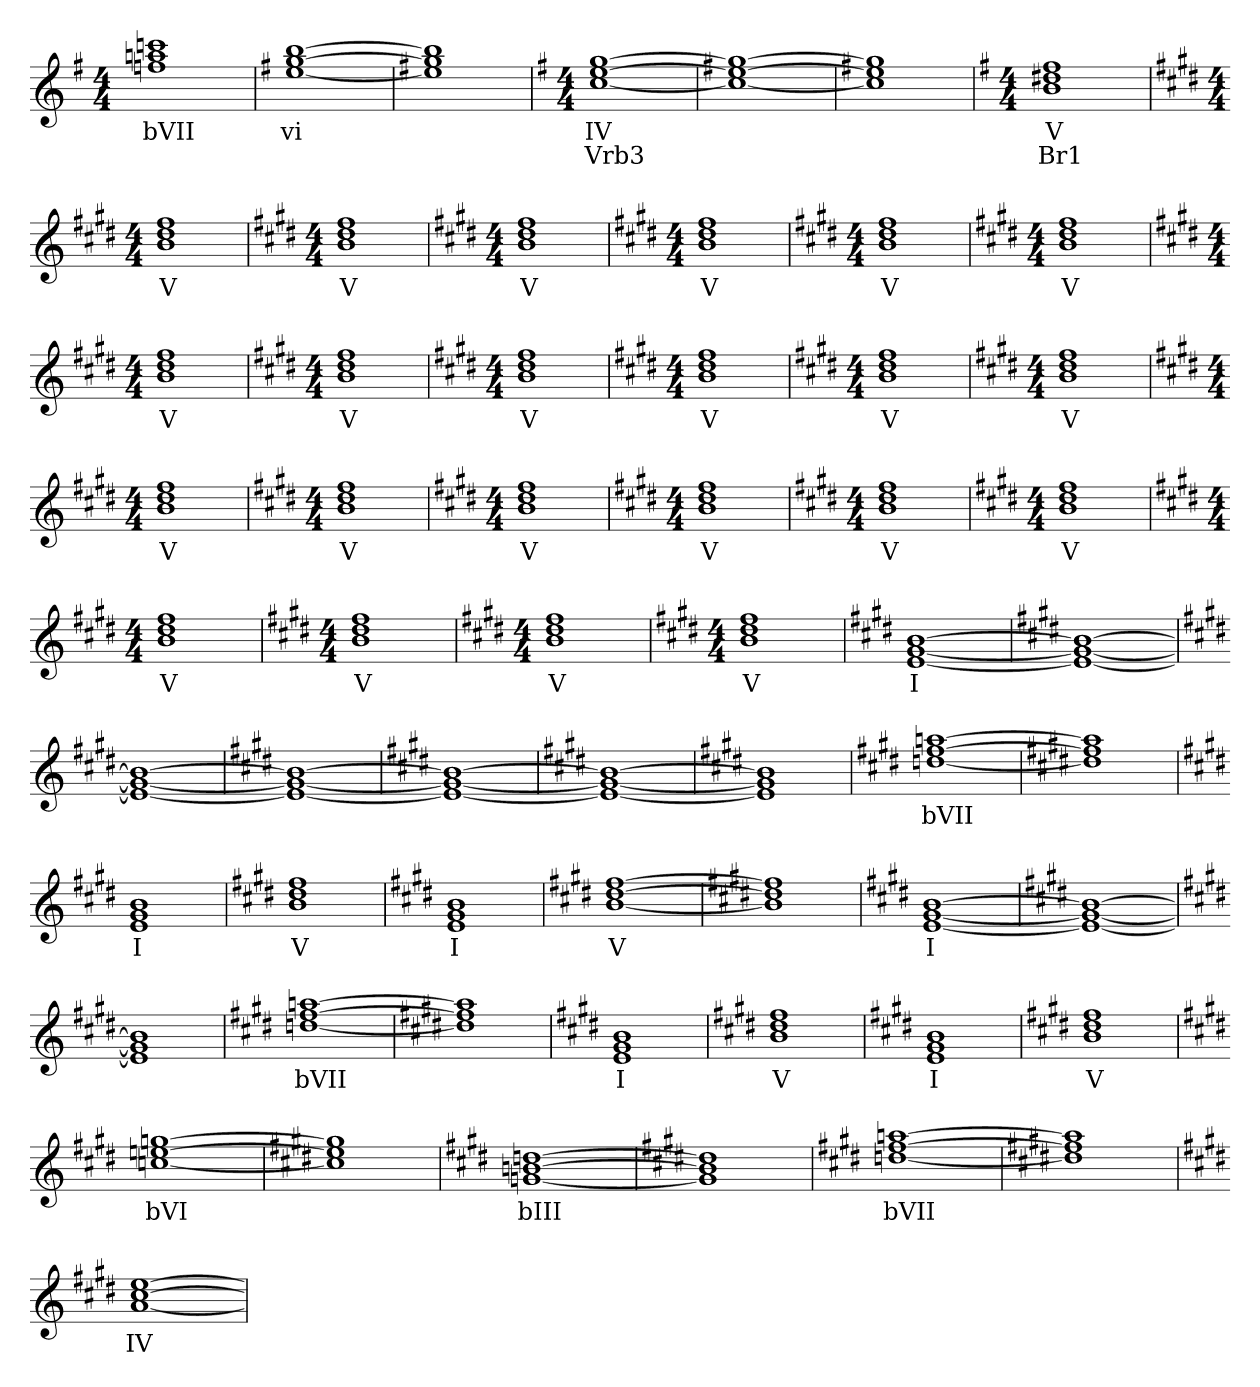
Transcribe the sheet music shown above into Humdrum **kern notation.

**kern	**text	**text
*part1	*part1	*part1
*staff1	*staff1	*staff1
*k[f#]	*	*
*G:	*	*
*M4/4	*	*
=	=	=
1ffn 1aan 1cccn	bVII	.
=	=	=
*k[f#]	*	*
*G:	*	*
[1ee [1gg [1bb	vi	.
=	=	=
*k[f#]	*	*
*G:	*	*
1ee] 1gg] 1bb]	.	.
=	=	=
*k[f#]	*	*
*G:	*	*
*M4/4	*	*
[1cc [1ee [1gg	IV	Vrb3
=	=	=
*k[f#]	*	*
*G:	*	*
1cc_ 1ee_ 1gg_	.	.
=	=	=
*k[f#]	*	*
*G:	*	*
1cc] 1ee] 1gg]	.	.
=	=	=
*k[f#]	*	*
*G:	*	*
*M4/4	*	*
1b 1dd#X 1ff#	V	Br1
=	=	=
*k[f#c#g#d#]	*	*
*E:	*	*
*M4/4	*	*
1b 1dd# 1ff#	V	.
=	=	=
*k[f#c#g#d#]	*	*
*E:	*	*
*M4/4	*	*
1b 1dd# 1ff#	V	.
=	=	=
*k[f#c#g#d#]	*	*
*E:	*	*
*M4/4	*	*
1b 1dd# 1ff#	V	.
=	=	=
*k[f#c#g#d#]	*	*
*E:	*	*
*M4/4	*	*
1b 1dd# 1ff#	V	.
=	=	=
*k[f#c#g#d#]	*	*
*E:	*	*
*M4/4	*	*
1b 1dd# 1ff#	V	.
=	=	=
*k[f#c#g#d#]	*	*
*E:	*	*
*M4/4	*	*
1b 1dd# 1ff#	V	.
=	=	=
*k[f#c#g#d#]	*	*
*E:	*	*
*M4/4	*	*
1b 1dd# 1ff#	V	.
=	=	=
*k[f#c#g#d#]	*	*
*E:	*	*
*M4/4	*	*
1b 1dd# 1ff#	V	.
=	=	=
*k[f#c#g#d#]	*	*
*E:	*	*
*M4/4	*	*
1b 1dd# 1ff#	V	.
=	=	=
*k[f#c#g#d#]	*	*
*E:	*	*
*M4/4	*	*
1b 1dd# 1ff#	V	.
=	=	=
*k[f#c#g#d#]	*	*
*E:	*	*
*M4/4	*	*
1b 1dd# 1ff#	V	.
=	=	=
*k[f#c#g#d#]	*	*
*E:	*	*
*M4/4	*	*
1b 1dd# 1ff#	V	.
=	=	=
*k[f#c#g#d#]	*	*
*E:	*	*
*M4/4	*	*
1b 1dd# 1ff#	V	.
=	=	=
*k[f#c#g#d#]	*	*
*E:	*	*
*M4/4	*	*
1b 1dd# 1ff#	V	.
=	=	=
*k[f#c#g#d#]	*	*
*E:	*	*
*M4/4	*	*
1b 1dd# 1ff#	V	.
=	=	=
*k[f#c#g#d#]	*	*
*E:	*	*
*M4/4	*	*
1b 1dd# 1ff#	V	.
=	=	=
*k[f#c#g#d#]	*	*
*E:	*	*
*M4/4	*	*
1b 1dd# 1ff#	V	.
=	=	=
*k[f#c#g#d#]	*	*
*E:	*	*
*M4/4	*	*
1b 1dd# 1ff#	V	.
=	=	=
*k[f#c#g#d#]	*	*
*E:	*	*
*M4/4	*	*
1b 1dd# 1ff#	V	.
=	=	=
*k[f#c#g#d#]	*	*
*E:	*	*
*M4/4	*	*
1b 1dd# 1ff#	V	.
=	=	=
*k[f#c#g#d#]	*	*
*E:	*	*
*M4/4	*	*
1b 1dd# 1ff#	V	.
=	=	=
*k[f#c#g#d#]	*	*
*E:	*	*
*M4/4	*	*
1b 1dd# 1ff#	V	.
=	=	=
*k[f#c#g#d#]	*	*
*E:	*	*
[1e [1g# [1b	I	.
=	=	=
*k[f#c#g#d#]	*	*
*E:	*	*
1e_ 1g#_ 1b_	.	.
=	=	=
*k[f#c#g#d#]	*	*
*E:	*	*
1e_ 1g#_ 1b_	.	.
=	=	=
*k[f#c#g#d#]	*	*
*E:	*	*
1e_ 1g#_ 1b_	.	.
=	=	=
*k[f#c#g#d#]	*	*
*E:	*	*
1e_ 1g#_ 1b_	.	.
=	=	=
*k[f#c#g#d#]	*	*
*E:	*	*
1e_ 1g#_ 1b_	.	.
=	=	=
*k[f#c#g#d#]	*	*
*E:	*	*
1e] 1g#] 1b]	.	.
=	=	=
*k[f#c#g#d#]	*	*
*E:	*	*
[1ddn [1ff# [1aan	bVII	.
=	=	=
*k[f#c#g#d#]	*	*
*E:	*	*
1ddn] 1ff#] 1aan]	.	.
=	=	=
*k[f#c#g#d#]	*	*
*E:	*	*
1e 1g# 1b	I	.
=	=	=
*k[f#c#g#d#]	*	*
*E:	*	*
1b 1dd# 1ff#	V	.
=	=	=
*k[f#c#g#d#]	*	*
*E:	*	*
1e 1g# 1b	I	.
=	=	=
*k[f#c#g#d#]	*	*
*E:	*	*
[1b [1dd# [1ff#	V	.
=	=	=
*k[f#c#g#d#]	*	*
*E:	*	*
1b] 1dd#] 1ff#]	.	.
=	=	=
*k[f#c#g#d#]	*	*
*E:	*	*
[1e [1g# [1b	I	.
=	=	=
*k[f#c#g#d#]	*	*
*E:	*	*
1e_ 1g#_ 1b_	.	.
=	=	=
*k[f#c#g#d#]	*	*
*E:	*	*
1e] 1g#] 1b]	.	.
=	=	=
*k[f#c#g#d#]	*	*
*E:	*	*
[1ddn [1ff# [1aan	bVII	.
=	=	=
*k[f#c#g#d#]	*	*
*E:	*	*
1ddn] 1ff#] 1aan]	.	.
=	=	=
*k[f#c#g#d#]	*	*
*E:	*	*
1e 1g# 1b	I	.
=	=	=
*k[f#c#g#d#]	*	*
*E:	*	*
1b 1dd# 1ff#	V	.
=	=	=
*k[f#c#g#d#]	*	*
*E:	*	*
1e 1g# 1b	I	.
=	=	=
*k[f#c#g#d#]	*	*
*E:	*	*
1b 1dd# 1ff#	V	.
=	=	=
*k[f#c#g#d#]	*	*
*E:	*	*
[1ccn [1een [1ggn	bVI	.
=	=	=
*k[f#c#g#d#]	*	*
*E:	*	*
1ccn] 1een] 1ggn]	.	.
=	=	=
*k[f#c#g#d#]	*	*
*E:	*	*
[1gn [1bn [1ddn	bIII	.
=	=	=
*k[f#c#g#d#]	*	*
*E:	*	*
1gn] 1bn] 1ddn]	.	.
=	=	=
*k[f#c#g#d#]	*	*
*E:	*	*
[1ddn [1ff# [1aan	bVII	.
=	=	=
*k[f#c#g#d#]	*	*
*E:	*	*
1ddn] 1ff#] 1aan]	.	.
=	=	=
*k[f#c#g#d#]	*	*
*E:	*	*
[1a [1cc# [1ee	IV	.
=	=	=
*-	*-	*-
